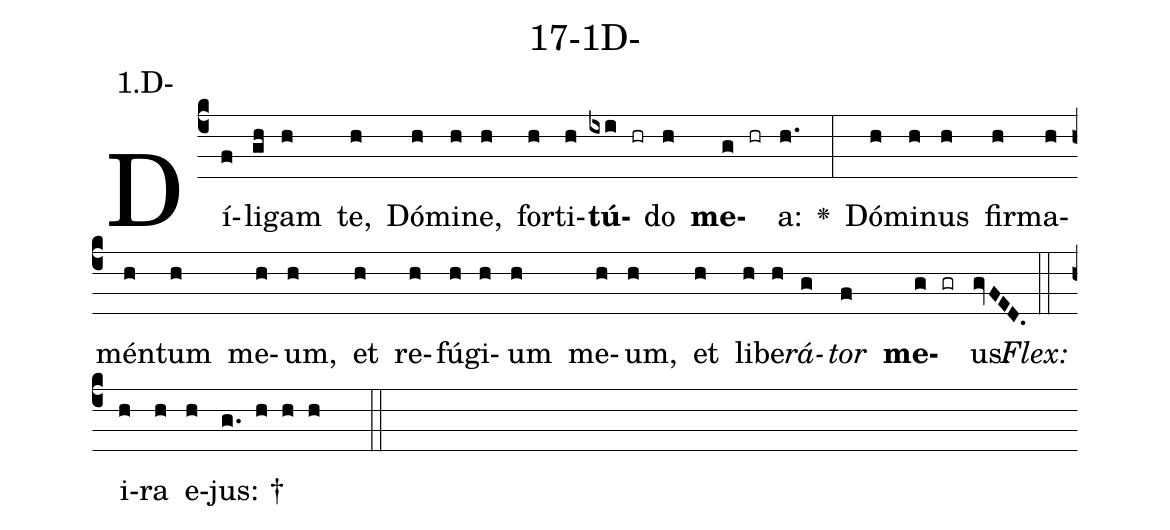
name: 17-1D-;
annotation: 1.D-;
%%
(c4)Dí(f)li(gh)gam(h) te,(h) Dó(h)mi(h)ne,(h) for(h)ti(h)<b>tú</b>(ixi hr)do(h) <b>me</b>(g hr)a:(h.) <v>\greheightstar</v>(:) Dó(h)mi(h)nus(h) fir(h)ma(h)mén(h)tum(h) me(h)um,(h) et(h) re(h)fú(h)gi(h)um(h) me(h)um,(h) et(h) li(h)be(h)<i>rá</i>(g)<i>tor</i>(f) <b>me</b>(g gr)us.(gvFED.) (::)
<i>Flex:</i>()  i(h)ra(h) e(h)jus: †(g. h h h  ::)

%E(h) u(h) o(g) u(f) a(g) e.(gvFED.) (::)
